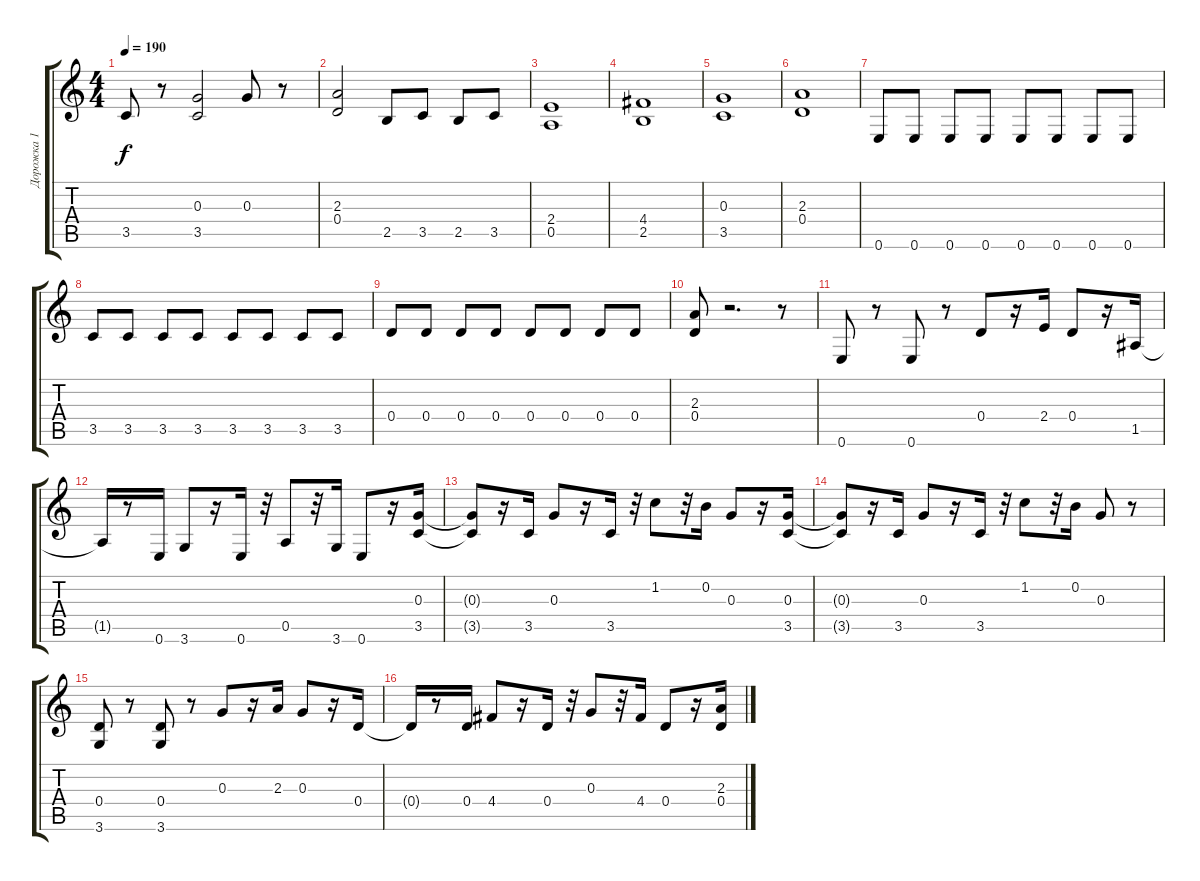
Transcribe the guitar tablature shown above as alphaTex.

\track ("Дорожка 1" "Дорожка 1") {instrument overdrivenguitar}
\staff {score tabs}
\tuning (E4 B3 G3 D3 A2 E2) {hide}
\ts (4 4)
\tempo 190
\clef g2
\ks c
3.5.8{dy f} r.8 (0.3 3.5).2 0.3.8 r.8 |
(2.3 0.4).2 2.5.8 3.5.8 2.5.8 3.5.8 |
(2.4 0.5).1 |
(4.4 2.5).1 |
(0.3 3.5).1 |
(2.3 0.4).1 |
0.6.8 0.6.8 0.6.8 0.6.8 0.6.8 0.6.8 0.6.8 0.6.8 |
3.5.8 3.5.8 3.5.8 3.5.8 3.5.8 3.5.8 3.5.8 3.5.8 |
0.4.8 0.4.8 0.4.8 0.4.8 0.4.8 0.4.8 0.4.8 0.4.8 |
(2.3 0.4).8 r.2{d} r.8 |
0.6.8 r.8 0.6.8 r.8 0.4.8 r.16 2.4.16 0.4.8 r.16 1.5.16 |
1.5{t}.16 r.8 0.6.16 3.6.8 r.16 0.6.16 r.32 0.5.8 r.32 3.6.16 0.6.8 r.16 (0.3 3.5).16 |
(0.3{t} 3.5{t}).8 r.16 3.5.16 0.3.8 r.16 3.5.16 r.32 1.2.8 r.32 0.2.16 0.3.8 r.16 (0.3 3.5).16 |
(0.3{t} 3.5{t}).8 r.16 3.5.16 0.3.8 r.16 3.5.16 r.32 1.2.8 r.32 0.2.16 0.3.8 r.8 |
(0.4 3.6).8 r.8 (0.4 3.6).8 r.8 0.3.8 r.16 2.3.16 0.3.8 r.16 0.4.16 |
0.4{t}.16 r.8 0.4.16 4.4.8 r.16 0.4.16 r.32 0.3.8 r.32 4.4.16 0.4.8 r.16 (2.3 0.4).16
